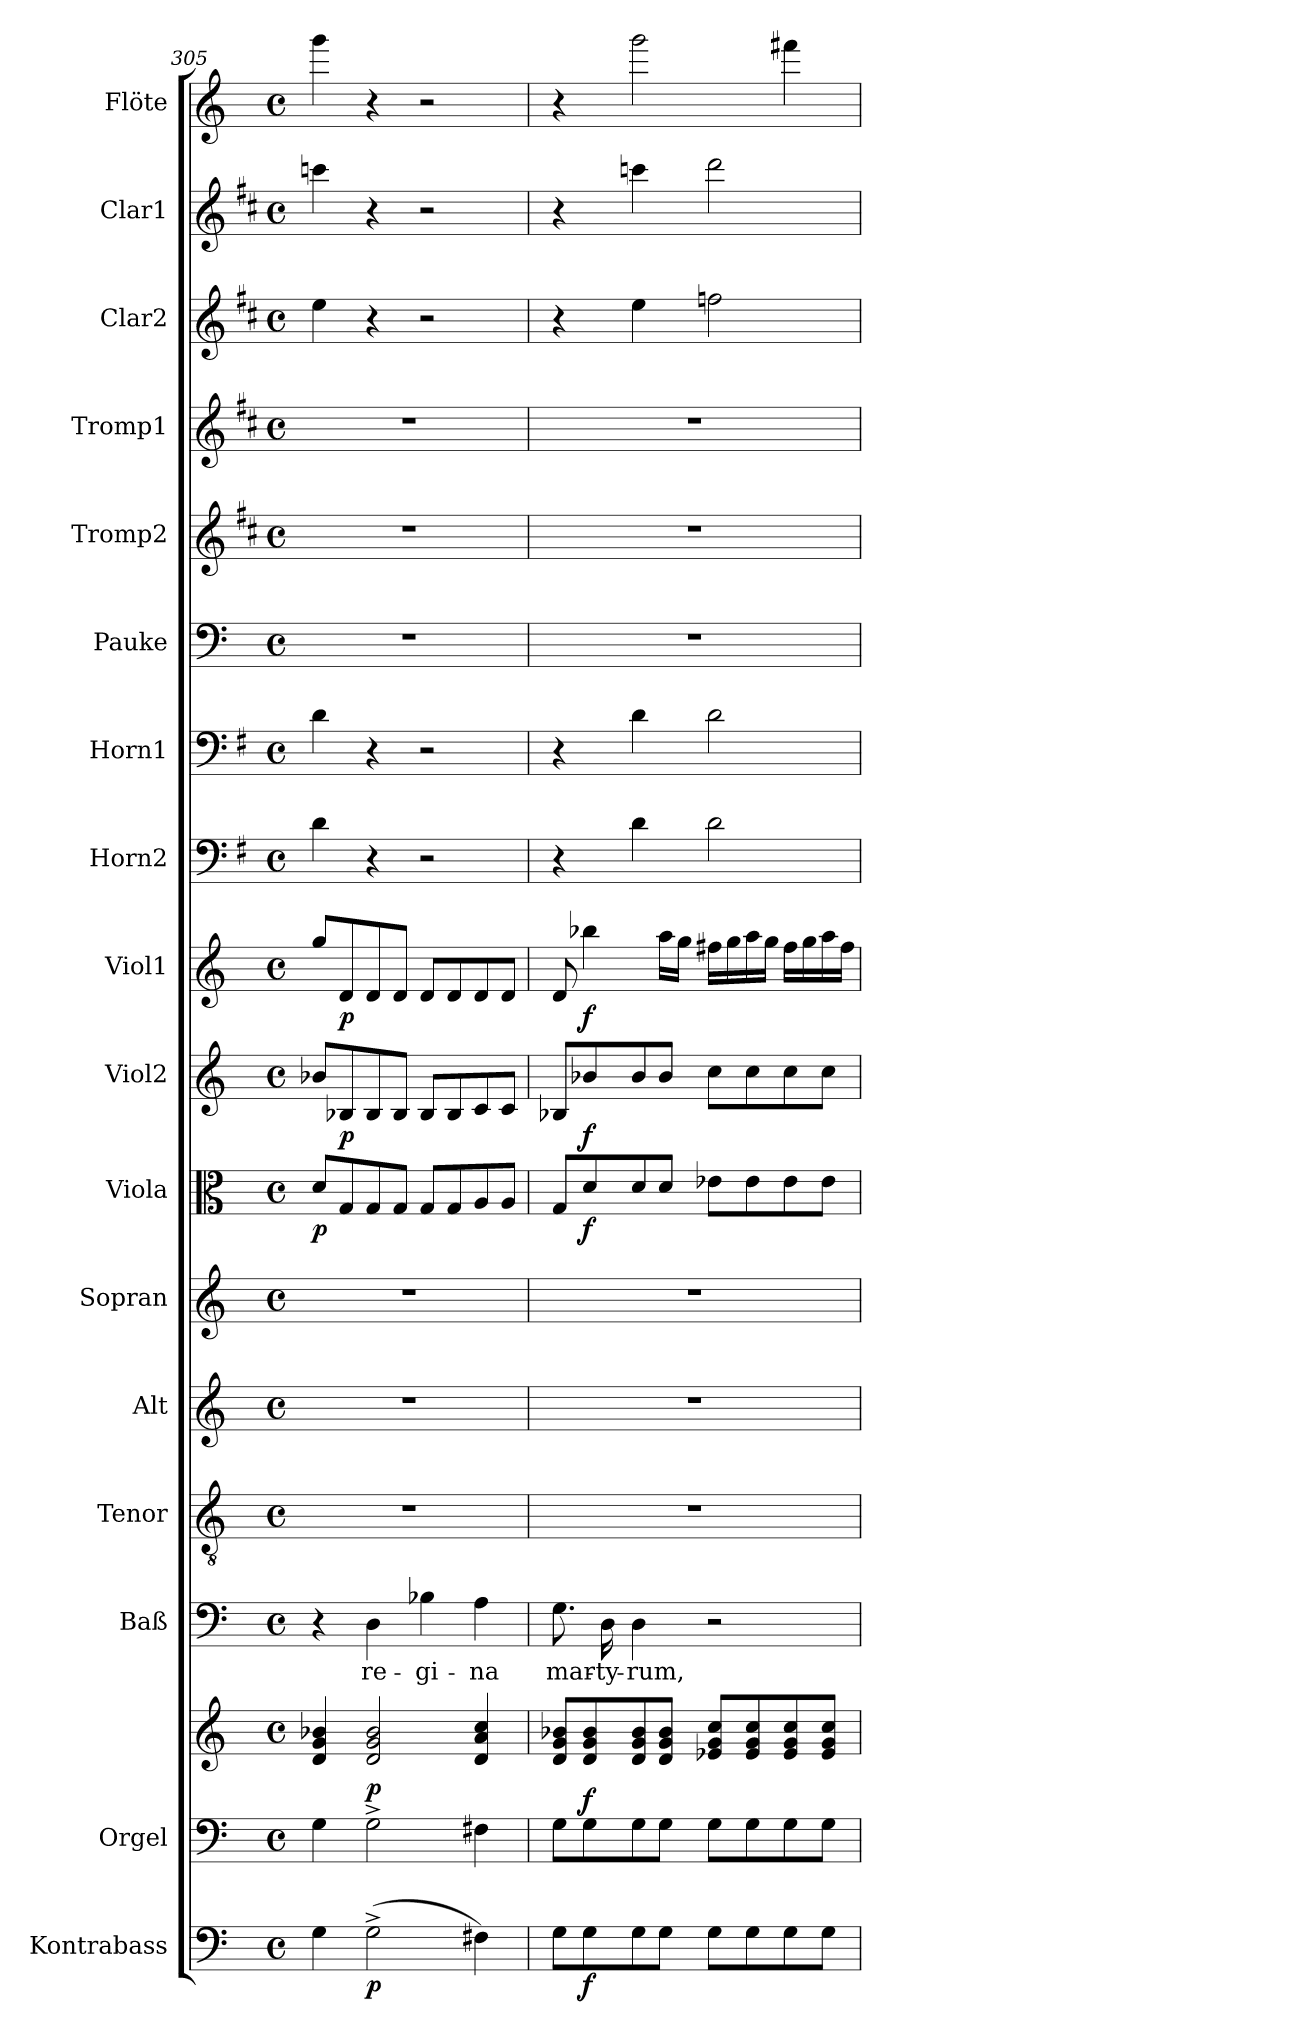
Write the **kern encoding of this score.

**kern	**dynam	**kern	**kern	**dynam	**kern	**text	**kern	**kern	**kern	**kern	**dynam	**kern	**dynam	**kern	**dynam	**kern	**kern	**kern	**kern	**kern	**kern	**kern	**kern
*part17	*part17	*part16	*part16	*part16	*part15	*part15	*part14	*part13	*part12	*part11	*part11	*part10	*part10	*part9	*part9	*part8	*part7	*part6	*part5	*part4	*part3	*part2	*part1
*staff18	*staff18	*staff17	*staff16	*staff16/17	*staff15	*staff15	*staff14	*staff13	*staff12	*staff11	*staff11	*staff10	*staff10	*staff9	*staff9	*staff8	*staff7	*staff6	*staff5	*staff4	*staff3	*staff2	*staff1
*I"Kontrabass	*	*I"Orgel	*	*	*I"Baß	*	*I"Tenor	*I"Alt	*I"Sopran	*I"Viola	*	*I"Viol2	*	*I"Viol1	*	*I"Horn2	*I"Horn1	*I"Pauke	*I"Tromp2	*I"Tromp1	*I"Clar2	*I"Clar1	*I"Flöte
*I'Kb	*	*	*	*	*I'B	*	*I'T	*I'A	*I'S	*I'Vla	*	*I'Vl2	*	*I'Vl1	*	*I'Hr2	*I'Hr1	*I'Pk	*I'Tr2	*I'Tr1	*I'Cl2	*I'Cl1	*I'Fl
*clefF4	*	*clefF4	*clefG2	*	*clefF4	*	*clefGv2	*clefG2	*clefG2	*clefC3	*	*clefG2	*	*clefG2	*	*clefF4	*clefF4	*clefF4	*clefG2	*clefG2	*clefG2	*clefG2	*clefG2
*ITrd7c12	*	*	*	*	*	*	*	*	*	*	*	*	*	*	*	*ITrd4c7	*ITrd4c7	*	*ITrd1c2	*ITrd1c2	*ITrd1c2	*ITrd1c2	*
*k[]	*	*k[]	*k[]	*	*k[]	*	*k[]	*k[]	*k[]	*k[]	*	*k[]	*	*k[]	*	*k[]	*k[]	*k[]	*k[]	*k[]	*k[]	*k[]	*k[]
*C:	*	*C:	*C:	*	*C:	*	*C:	*C:	*C:	*C:	*	*C:	*	*C:	*	*C:	*C:	*C:	*C:	*C:	*C:	*C:	*C:
*M4/4	*	*M4/4	*M4/4	*	*M4/4	*	*M4/4	*M4/4	*M4/4	*M4/4	*	*M4/4	*	*M4/4	*	*M4/4	*M4/4	*M4/4	*M4/4	*M4/4	*M4/4	*M4/4	*M4/4
*met(c)	*	*met(c)	*met(c)	*	*met(c)	*	*met(c)	*met(c)	*met(c)	*met(c)	*	*met(c)	*	*met(c)	*	*met(c)	*met(c)	*met(c)	*met(c)	*met(c)	*met(c)	*met(c)	*met(c)
=305	=305	=305	=305	=305	=305	=305	=305	=305	=305	=305	=305	=305	=305	=305	=305	=305	=305	=305	=305	=305	=305	=305	=305
!	!	!	!	!	!	!	!	!	!	!	!LO:DY:b	!	!	!	!	!	!	!	!	!	!	!	!
4GG\	.	4G\	4d/ 4g/ 4b-X/	.	4r	.	1r	1r	1r	8d/L	p	8b-X/L	.	8gg/L	.	4G\	4G\	1r	1r	1r	4dd\	4bb-X\	4ggg\
!	!	!	!	!	!	!	!	!	!	!	!	!	!LO:DY:b	!	!LO:DY:b	!	!	!	!	!	!	!	!
.	.	.	.	.	.	.	.	.	.	8G/	.	8B-X/	p	8d/	p	.	.	.	.	.	.	.	.
!	!LO:DY:b	!	!	!LO:DY:a=2	!	!LO:LY:b	!	!	!	!	!	!	!	!	!	!	!	!	!	!	!	!	!
(>2GG^>\	p	2G^>\	2d/ 2g/ 2b-/	p	4D\	re-	.	.	.	8G/	.	8B-/	.	8d/	.	4r	4r	.	.	.	4r	4r	4r
.	.	.	.	.	.	.	.	.	.	8G/J	.	8B-/J	.	8d/J	.	.	.	.	.	.	.	.	.
!	!	!	!	!	!	!LO:LY:b	!	!	!	!	!	!	!	!	!	!	!	!	!	!	!	!	!
.	.	.	.	.	4B-X\	-gi-	.	.	.	8G/L	.	8B-/L	.	8d/L	.	2r	2r	.	.	.	2r	2r	2r
.	.	.	.	.	.	.	.	.	.	8G/	.	8B-/	.	8d/	.	.	.	.	.	.	.	.	.
!	!	!	!	!	!	!LO:LY:b	!	!	!	!	!	!	!	!	!	!	!	!	!	!	!	!	!
4FF#X\)	.	4F#X\	4d/ 4a/ 4cc/	.	4A\	-na	.	.	.	8A/	.	8c/	.	8d/	.	.	.	.	.	.	.	.	.
.	.	.	.	.	.	.	.	.	.	8A/J	.	8c/J	.	8d/J	.	.	.	.	.	.	.	.	.
!!LO:PB:g=z
=306	=306	=306	=306	=306	=306	=306	=306	=306	=306	=306	=306	=306	=306	=306	=306	=306	=306	=306	=306	=306	=306	=306	=306
!	!	!	!	!	!	!LO:LY:b	!	!	!	!	!	!	!	!	!	!	!	!	!	!	!	!	!
8GG\L	.	8G\L	8d/ 8g/ 8b-X/L	.	8.G\	mar-	1r	1r	1r	8G/L	.	8B-X/L	.	8d/	.	4r	4r	1r	1r	1r	4r	4r	4r
!	!LO:DY:b	!	!	!LO:DY:a=2	!	!	!	!	!	!	!LO:DY:b	!	!LO:DY:b	!	!LO:DY:b	!	!	!	!	!	!	!	!
8GG\	f	8G\	8d/ 8g/ 8b-/	f	.	.	.	.	.	8d/	f	8b-X/	f	4bb-X\	f	.	.	.	.	.	.	.	.
!	!	!	!	!	!	!LO:LY:b	!	!	!	!	!	!	!	!	!	!	!	!	!	!	!	!	!
.	.	.	.	.	16D\	-ty-	.	.	.	.	.	.	.	.	.	.	.	.	.	.	.	.	.
!	!	!	!	!	!	!LO:LY:b	!	!	!	!	!	!	!	!	!	!	!	!	!	!	!	!	!
8GG\	.	8G\	8d/ 8g/ 8b-/	.	4D\	-rum,	.	.	.	8d/	.	8b-/	.	.	.	4G\	4G\	.	.	.	4dd\	4bb-X\	2ggg\
8GG\J	.	8G\J	8d/ 8g/ 8b-/J	.	.	.	.	.	.	8d/J	.	8b-/J	.	16aa\LL	.	.	.	.	.	.	.	.	.
.	.	.	.	.	.	.	.	.	.	.	.	.	.	16gg\JJ	.	.	.	.	.	.	.	.	.
8GG\L	.	8G\L	8e-X/ 8g/ 8cc/L	.	2r	.	.	.	.	8e-X\L	.	8cc\L	.	16ff#X\LL	.	2G\	2G\	.	.	.	2ee-X\	2ccc\	.
.	.	.	.	.	.	.	.	.	.	.	.	.	.	16gg\	.	.	.	.	.	.	.	.	.
8GG\	.	8G\	8e-/ 8g/ 8cc/	.	.	.	.	.	.	8e-\	.	8cc\	.	16aa\	.	.	.	.	.	.	.	.	.
.	.	.	.	.	.	.	.	.	.	.	.	.	.	16gg\JJ	.	.	.	.	.	.	.	.	.
8GG\	.	8G\	8e-/ 8g/ 8cc/	.	.	.	.	.	.	8e-\	.	8cc\	.	16ff#\LL	.	.	.	.	.	.	.	.	4fff#X\
.	.	.	.	.	.	.	.	.	.	.	.	.	.	16gg\	.	.	.	.	.	.	.	.	.
8GG\J	.	8G\J	8e-/ 8g/ 8cc/J	.	.	.	.	.	.	8e-\J	.	8cc\J	.	16aa\	.	.	.	.	.	.	.	.	.
.	.	.	.	.	.	.	.	.	.	.	.	.	.	16ff#\JJ	.	.	.	.	.	.	.	.	.
=	=	=	=	=	=	=	=	=	=	=	=	=	=	=	=	=	=	=	=	=	=	=	=
*-	*-	*-	*-	*-	*-	*-	*-	*-	*-	*-	*-	*-	*-	*-	*-	*-	*-	*-	*-	*-	*-	*-	*-
